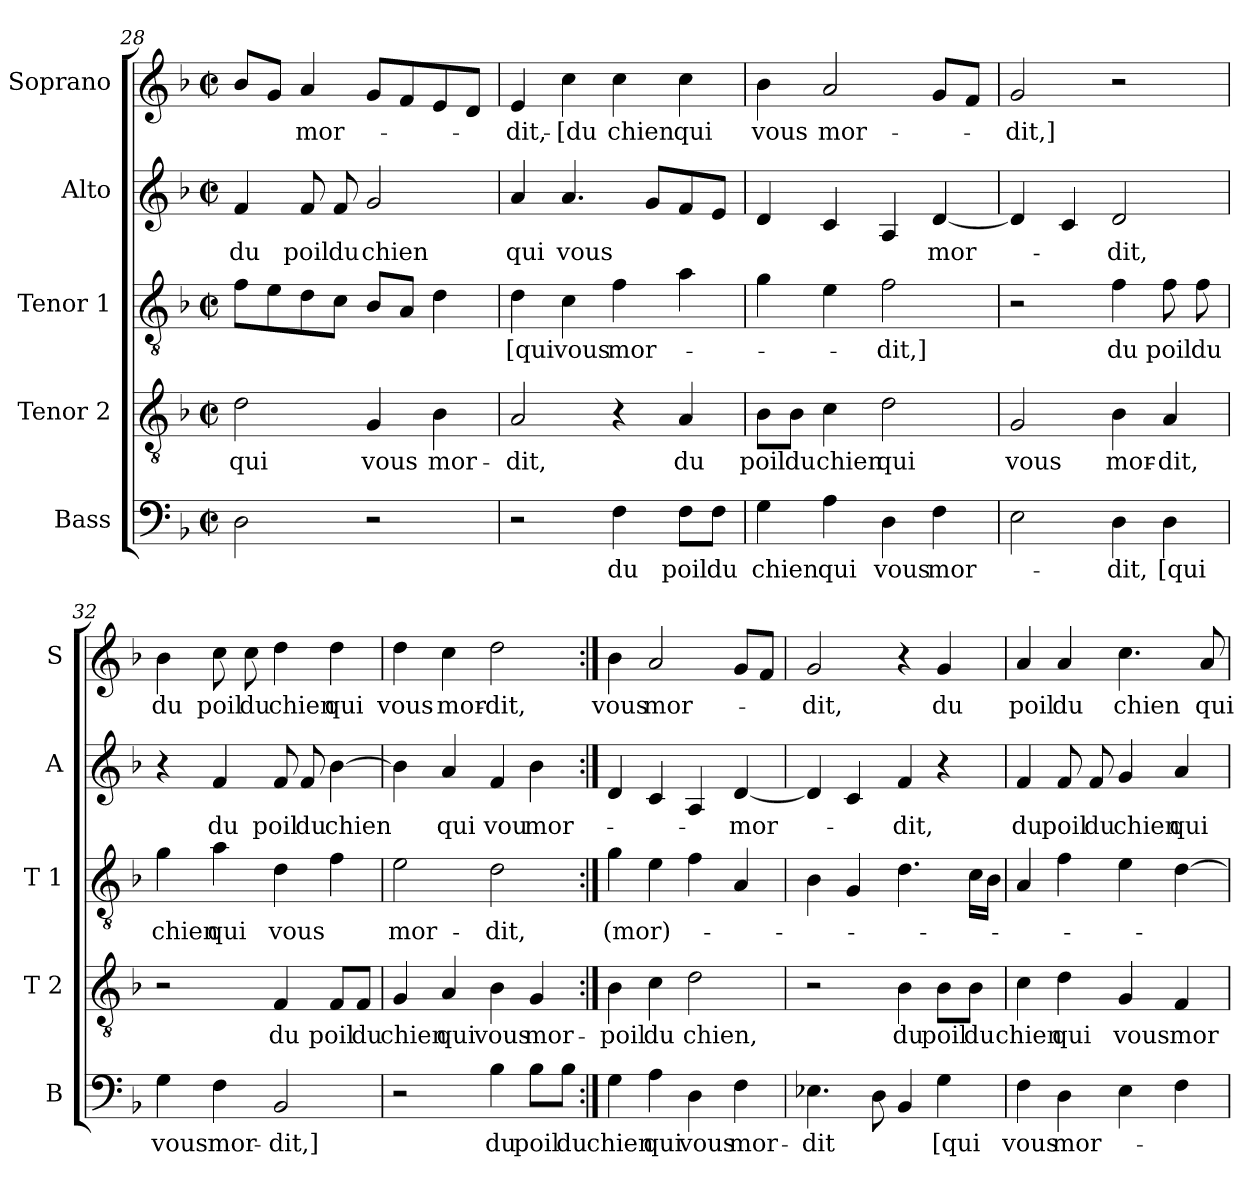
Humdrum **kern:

**kern	**text	**kern	**text	**kern	**text	**kern	**text	**kern	**text
*part5	*part5	*part4	*part4	*part3	*part3	*part2	*part2	*part1	*part1
*staff5	*staff5	*staff4	*staff4	*staff3	*staff3	*staff2	*staff2	*staff1	*staff1
*I"Bass	*	*I"Tenor 2	*	*I"Tenor 1	*	*I"Alto	*	*I"Soprano	*
*I'B	*	*I'T 2	*	*I'T 1	*	*I'A	*	*I'S	*
*clefF4	*	*clefGv2	*	*clefGv2	*	*clefG2	*	*clefG2	*
*k[b-]	*	*k[b-]	*	*k[b-]	*	*k[b-]	*	*k[b-]	*
*F:	*	*F:	*	*F:	*	*F:	*	*F:	*
*M2/2	*	*M2/2	*	*M2/2	*	*M2/2	*	*M2/2	*
*met(c|)	*	*met(c|)	*	*met(c|)	*	*met(c|)	*	*met(c|)	*
=28	=28	=28	=28	=28	=28	=28	=28	=28	=28
2D\	.	2d\	qui	8f\L	.	4f/	du	8b-/L	.
.	.	.	.	8e\	.	.	.	8g/J	.
.	.	.	.	8d\	.	8f/	poil	4a/	mor-
.	.	.	.	8c\J	.	8f/	du	.	.
2r	.	4G/	vous	8B-/L	.	2g/	chien	8g/L	.
.	.	.	.	8A/J	.	.	.	8f/	.
.	.	4B-\	mor-	4d\	.	.	.	8e/	.
.	.	.	.	.	.	.	.	8d/J	.
=29	=29	=29	=29	=29	=29	=29	=29	=29	=29
2r	.	2A/	-dit,	4d\	[qui	4a/	qui	4e/	-dit,-
.	.	.	.	4c\	vous	4.a/	vous	4cc\	-[du
4F\	du	4r	.	4f\	mor-	.	.	4cc\	chien
.	.	.	.	.	.	8g/L	.	.	.
8F\L	poil	4A/	du	4a\	.	8f/	.	4cc\	qui
8F\J	du	.	.	.	.	8e/J	.	.	.
=30	=30	=30	=30	=30	=30	=30	=30	=30	=30
4G\	chien	8B-\L	poil	4g\	.	4d/	.	4b-\	vous
.	.	8B-\J	du	.	.	.	.	.	.
4A\	qui	4c\	chien	4e\	.	4c/	.	2a/	mor-
4D\	vous	2d\	qui	2f\	-dit,]	4A/	.	.	.
4F\	mor-	.	.	.	.	[4d/	mor-	8g/L	.
.	.	.	.	.	.	.	.	8f/J	.
!!LO:LB:g=z
=31	=31	=31	=31	=31	=31	=31	=31	=31	=31
2E\	.	2G/	vous	2r	.	4d/]	.	2g/	-dit,]
.	.	.	.	.	.	4c/	.	.	.
4D\	-dit,	4B-\	mor-	4f\	du	2d/	-dit,	2r	.
4D\	[qui	4A/	-dit,	8f\	poil	.	.	.	.
.	.	.	.	8f\	du	.	.	.	.
=32	=32	=32	=32	=32	=32	=32	=32	=32	=32
4G\	vous	2r	.	4g\	chien	4r	.	4b-\	du
4F\	mor-	.	.	4a\	qui	4f/	du	8cc\	poil
.	.	.	.	.	.	.	.	8cc\	du
2BB-/	-dit,]	4F/	du	4d\	vous	8f/	poil	4dd\	chien
.	.	.	.	.	.	8f/	du	.	.
.	.	8F/L	poil	4f\	.	[4b-\	chien	4dd\	qui
.	.	8F/J	du	.	.	.	.	.	.
=33	=33	=33	=33	=33	=33	=33	=33	=33	=33
2r	.	4G/	chien	2e\	mor-	4b-\]	.	4dd\	vous
.	.	4A/	qui	.	.	4a/	qui	4cc\	mor-
4B-\	du	4B-\	vous	2d\	-dit,	4f/	vou	2dd\	-dit,
8B-\L	poil	4G/	mor-	.	.	4b-\	mor-	.	.
8B-\J	du	.	.	.	.	.	.	.	.
=34:|!	=34:|!	=34:|!	=34:|!	=34:|!	=34:|!	=34:|!	=34:|!	=34:|!	=34:|!
4G\	chien	4B-\	-poil	4g\	(mor)-	4d/	.	4b-\	vous
4A\	qui	4c\	du	4e\	.	4c/	.	2a/	mor-
4D\	vous	2d\	chien,	4f\	.	4A/	.	.	.
4F\	mor-	.	.	4A/	.	[4d/	-mor-	8g/L	.
.	.	.	.	.	.	.	.	8f/J	.
=35	=35	=35	=35	=35	=35	=35	=35	=35	=35
4.E-X\	-dit	2r	.	4B-\	.	4d/]	.	2g/	-dit,
.	.	.	.	4G/	.	4c/	.	.	.
8D\	.	.	.	.	.	.	.	.	.
4BB-/	.	4B-\	du	4.d\	.	4f/	-dit,	4r	.
4G\	[qui	8B-\L	poil	.	.	4r	.	4g/	du
.	.	8B-\J	du	16c\LL	.	.	.	.	.
.	.	.	.	16B-\JJ	.	.	.	.	.
!!LO:LB:g=z
=36	=36	=36	=36	=36	=36	=36	=36	=36	=36
4F\	vous	4c\	chien	4A/	.	4f/	du	4a/	poil
4D\	mor-	4d\	qui	4f\	.	8f/	poil	4a/	du
.	.	.	.	.	.	8f/	du	.	.
4E\	.	4G/	vous	4e\	.	4g/	chien	4.cc\	chien
4F\	.	4F/	mor-	[4d\	.	4a/	qui	.	.
.	.	.	.	.	.	.	.	8a/	qui
=	=	=	=	=	=	=	=	=	=
*-	*-	*-	*-	*-	*-	*-	*-	*-	*-
